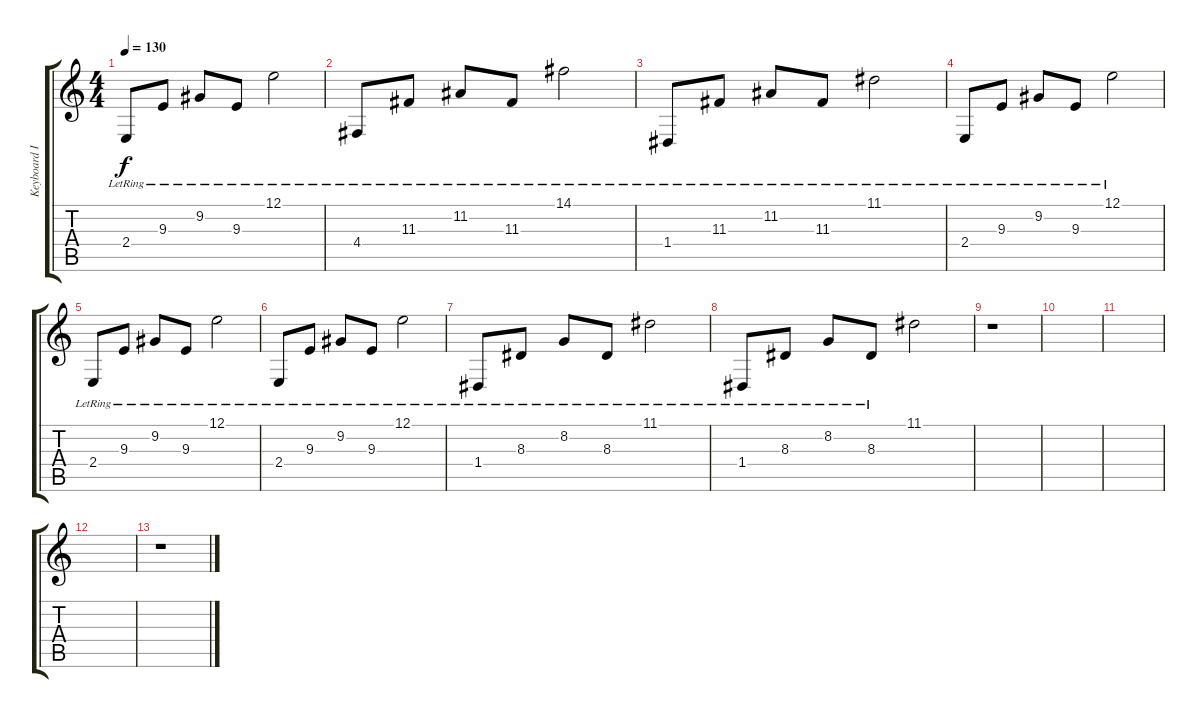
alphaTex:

\track ("Keyboard I" "Keyboard I") {instrument electricpiano1}
\staff {score tabs}
\tuning (E4 B3 G3 D3 A2 E2) {hide}
\ts (4 4)
\tempo 130
\clef g2
\ks c
2.4{lr}.8{dy f} 9.3{lr}.8 9.2{lr}.8 9.3{lr}.8 12.1{lr}.2 |
4.4{lr}.8 11.3{lr}.8 11.2{lr}.8 11.3{lr}.8 14.1{lr}.2 |
1.4{lr}.8 11.3{lr}.8 11.2{lr}.8 11.3{lr}.8 11.1{lr}.2 |
2.4{lr}.8 9.3{lr}.8 9.2{lr}.8 9.3{lr}.8 12.1{lr}.2 |
2.4{lr}.8 9.3{lr}.8 9.2{lr}.8 9.3{lr}.8 12.1{lr}.2 |
2.4{lr}.8 9.3{lr}.8 9.2{lr}.8 9.3{lr}.8 12.1{lr}.2 |
1.4{lr}.8 8.3{lr}.8 8.2{lr}.8 8.3{lr}.8 11.1{lr}.2 |
1.4{lr}.8 8.3{lr}.8 8.2{lr}.8 8.3{lr}.8 11.1.2 |
r.1 |
|
|
|
r.1
